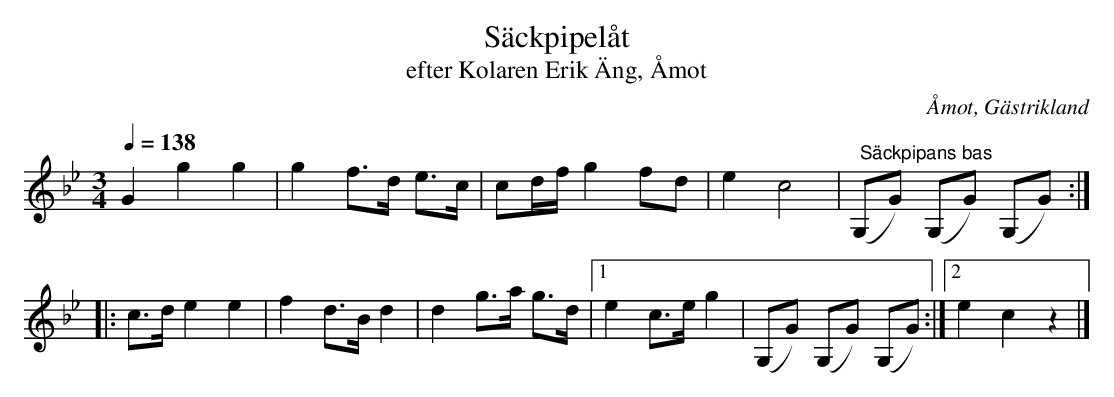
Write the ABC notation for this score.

X:1
T:Säckpipelåt
T:efter Kolaren Erik Äng, Åmot
O:Åmot, Gästrikland
M:3/4
L:1/8
Q:1/4=138
K:Bb
G2 g2 g2  | g2 f>d e>c | cd/f/ g2 fd |  e2 c4     | "@0,45 Säckpipans bas"(G,G) (G,G) (G,G) ::
c>d e2 e2 | f2 d>B d2 | d2 g>a g>d   |1 e2 c>e g2 | (G,G) (G,G) (G,G)    :|2       e2 c2 z2 |]
